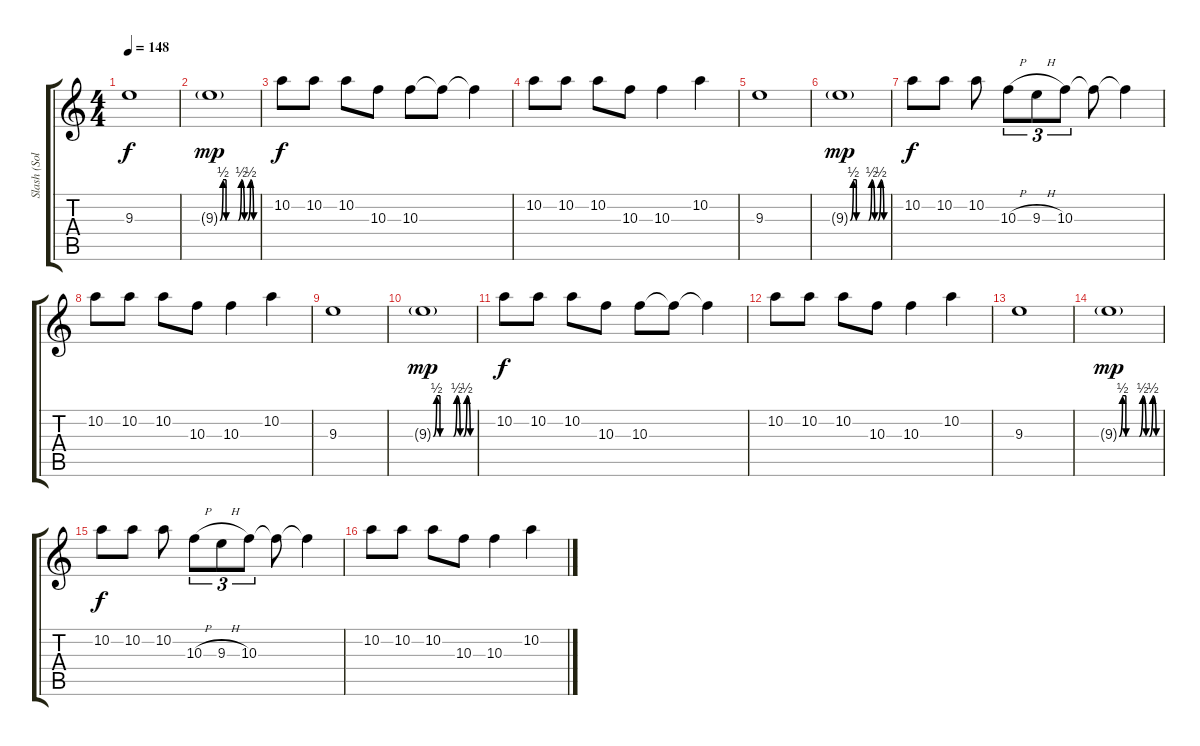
\track ("Slash (Solos and Licks)" "Slash (Sol") {instrument overdrivenguitar}
\staff {score tabs}
\tuning (E4 B3 G3 D3 A2 E2) {hide}
\ts (4 4)
\tempo 148
\clef g2
\ks c
9.3.1{dy f} |
9.3{be (custom 0 0 5 2 10 2 10 0 30 0 35 2 35 2 40 0 45 0 50 2 50 2 55 0 60 0) g}.1{dy mp} |
10.2.8{dy f} 10.2.8 10.2.8 10.3.8 10.3.8 10.3{t}.8 10.3{t}.4 |
10.2.8 10.2.8 10.2.8 10.3.8 10.3.4 10.2.4 |
9.3.1 |
9.3{be (custom 0 0 5 2 10 2 10 0 30 0 35 2 35 2 40 0 45 0 50 2 50 2 55 0 60 0) g}.1{dy mp} |
10.2.8{dy f} 10.2.8 10.2.8 10.3{h}.8{tu (3 2)} 9.3{h}.8{tu (3 2)} 10.3.8{tu (3 2)} 10.3{t}.8 10.3{t}.4 |
10.2.8 10.2.8 10.2.8 10.3.8 10.3.4 10.2.4 |
9.3.1 |
9.3{be (custom 0 0 5 2 10 2 10 0 30 0 35 2 35 2 40 0 45 0 50 2 50 2 55 0 60 0) g}.1{dy mp} |
10.2.8{dy f volume 12} 10.2.8 10.2.8 10.3.8 10.3.8 10.3{t}.8 10.3{t}.4 |
10.2.8 10.2.8 10.2.8 10.3.8 10.3.4 10.2.4 |
9.3.1 |
9.3{be (custom 0 0 5 2 10 2 10 0 30 0 35 2 35 2 40 0 45 0 50 2 50 2 55 0 60 0) g}.1{dy mp} |
10.2.8{dy f} 10.2.8 10.2.8 10.3{h}.8{tu (3 2)} 9.3{h}.8{tu (3 2)} 10.3.8{tu (3 2)} 10.3{t}.8 10.3{t}.4 |
10.2.8 10.2.8 10.2.8 10.3.8 10.3.4 10.2.4
